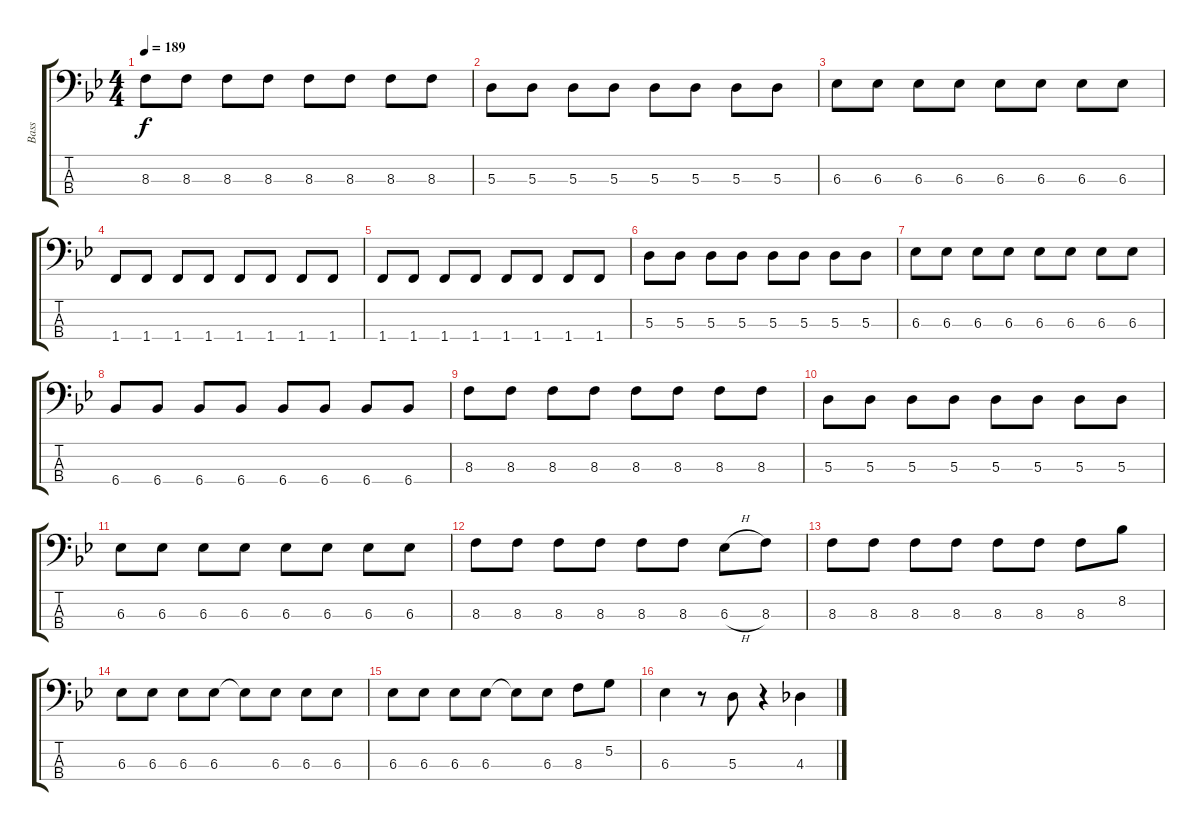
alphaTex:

\track ("Bass" "Bass") {instrument electricbasspick}
\staff {score tabs}
\tuning (G2 D2 A1 E1) {hide}
\ts (4 4)
\tempo 189
\clef f4
\ks bb
8.3.8{dy f} 8.3.8 8.3.8 8.3.8 8.3.8 8.3.8 8.3.8 8.3.8 |
5.3.8 5.3.8 5.3.8 5.3.8 5.3.8 5.3.8 5.3.8 5.3.8 |
6.3.8 6.3.8 6.3.8 6.3.8 6.3.8 6.3.8 6.3.8 6.3.8 |
1.4.8 1.4.8 1.4.8 1.4.8 1.4.8 1.4.8 1.4.8 1.4.8 |
1.4.8 1.4.8 1.4.8 1.4.8 1.4.8 1.4.8 1.4.8 1.4.8 |
5.3.8 5.3.8 5.3.8 5.3.8 5.3.8 5.3.8 5.3.8 5.3.8 |
6.3.8 6.3.8 6.3.8 6.3.8 6.3.8 6.3.8 6.3.8 6.3.8 |
6.4.8 6.4.8 6.4.8 6.4.8 6.4.8 6.4.8 6.4.8 6.4.8 |
8.3.8 8.3.8 8.3.8 8.3.8 8.3.8 8.3.8 8.3.8 8.3.8 |
5.3.8 5.3.8 5.3.8 5.3.8 5.3.8 5.3.8 5.3.8 5.3.8 |
6.3.8 6.3.8 6.3.8 6.3.8 6.3.8 6.3.8 6.3.8 6.3.8 |
8.3.8 8.3.8 8.3.8 8.3.8 8.3.8 8.3.8 6.3{h}.8 8.3.8 |
8.3.8 8.3.8 8.3.8 8.3.8 8.3.8 8.3.8 8.3.8 8.2.8 |
6.3.8 6.3.8 6.3.8 6.3.8 6.3{t}.8 6.3.8 6.3.8 6.3.8 |
6.3.8 6.3.8 6.3.8 6.3.8 6.3{t}.8 6.3.8 8.3.8 5.2.8 |
6.3.4 r.8 5.3.8 r.4 4.3.4
